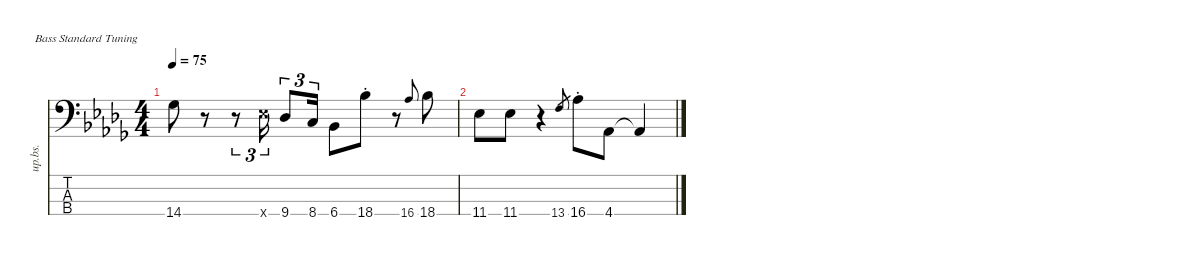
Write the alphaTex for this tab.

\defaultSystemsLayout 4
\hideDynamics
\bracketExtendMode nobrackets
\otherSystemsTrackNameOrientation horizontal
\track ("Upright Bass" "up.bs.") {instrument acousticbass}
\staff {score tabs}
\tuning (G2 D2 A1 E1)
\ts (4 4)
\tempo 75
\clef f4
\ks db
14.4{acc b}.8{dy pp beam Down} r.8{beam Down} r.8{tu (3 2) beam Down} 11.4{x acc b}.16{tu (3 2) beam Down} 9.4{acc b}.8{tu (3 2) beam Up} 8.4{acc forcenatural}.16{tu (3 2) beam Up} 6.4{acc b}.8{beam Down} 18.4{st acc b}.8{beam Down} r.8{beam Down} 16.4{acc b}.8{gr onbeat beam Up} 18.4{acc b}.8{beam Down} |
11.4{acc b}.8{beam Down} 11.4{acc b}.8{beam Down} r.4{beam Down} 13.4{acc forcenatural}.8{gr beam Up} 16.4{st acc b}.8{beam Down} 4.4{acc b}.8{beam Down} 4.4{t acc b}.4{beam Up}
